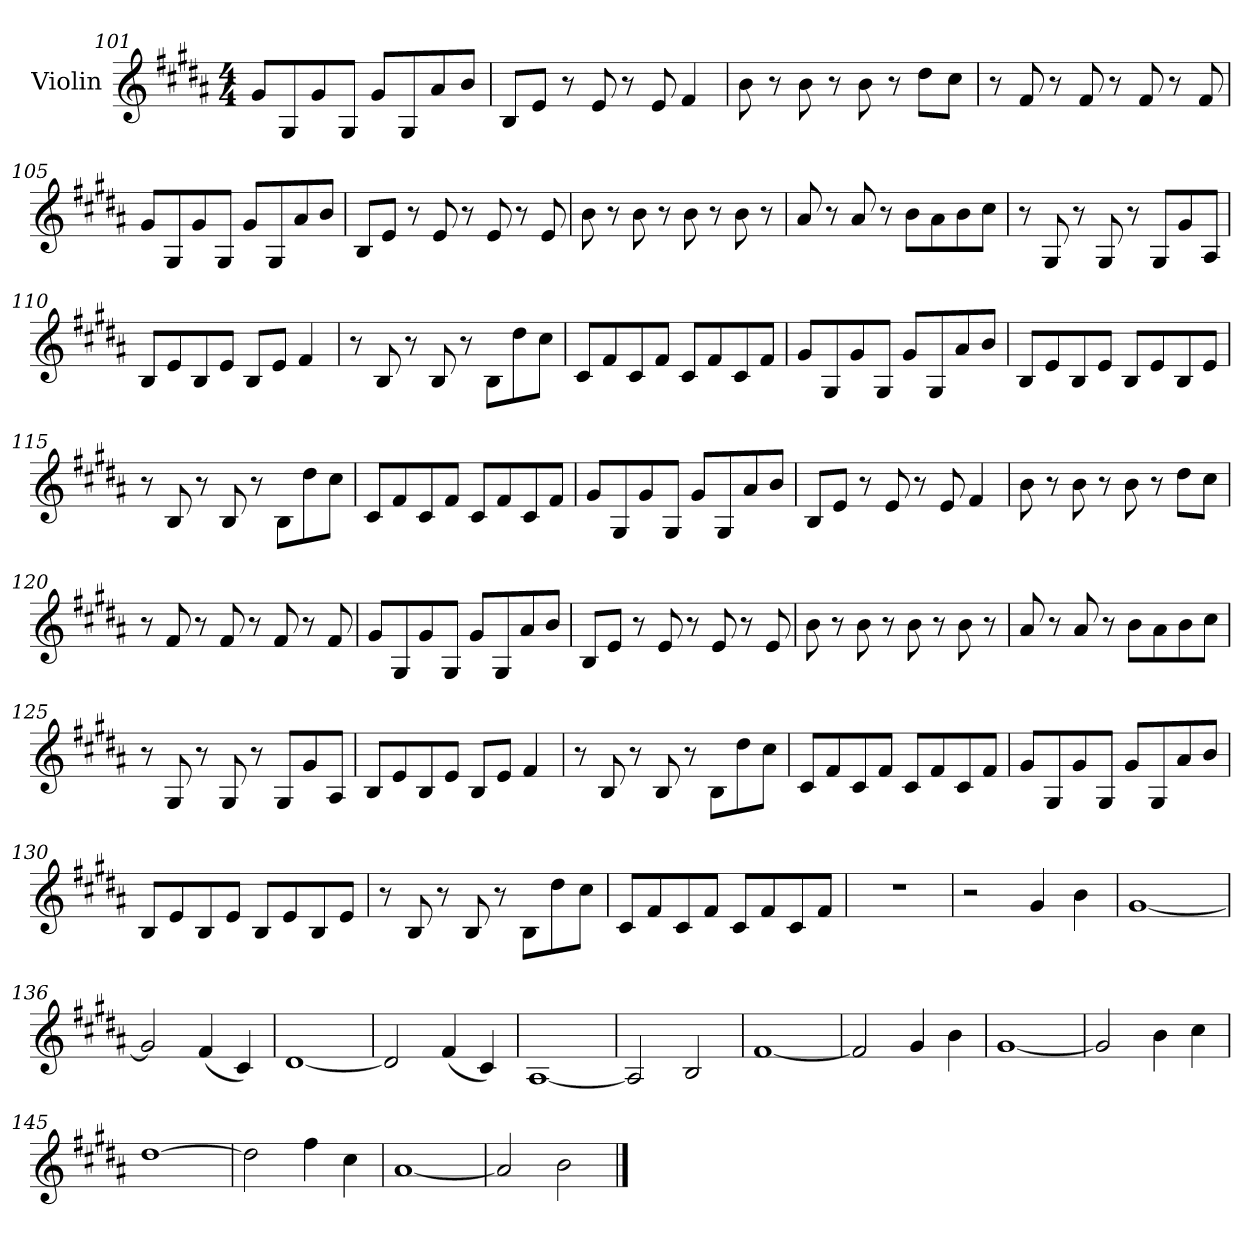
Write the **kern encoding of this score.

**kern
*part1
*staff1
*I"Violin
*I'Vln.
*clefG2
*k[f#c#g#d#a#]
*B:
*M4/4
=101
8g#/L
8G#/
8g#/
8G#/J
8g#/L
8G#/
8a#/
8b/J
=102
8B/L
8e/J
8r
8e/
8r
8e/
4f#/
=103
8b\
8r
8b\
8r
8b\
8r
8dd#\L
8cc#\J
!!LO:LB:g=z
=104
8r
8f#/
8r
8f#/
8r
8f#/
8r
8f#/
=105
8g#/L
8G#/
8g#/
8G#/J
8g#/L
8G#/
8a#/
8b/J
=106
8B/L
8e/J
8r
8e/
8r
8e/
8r
8e/
=107
8b\
8r
8b\
8r
8b\
8r
8b\
8r
!!LO:LB:g=z
=108
8a#/
8r
8a#/
8r
8b\L
8a#\
8b\
8cc#\J
=109
8r
8G#/
8r
8G#/
8r
8G#/L
8g#/
8A#/J
=110
8B/L
8e/
8B/
8e/J
8B/L
8e/J
4f#/
=111
8r
8B/
8r
8B/
8r
8B\L
8dd#\
8cc#\J
!!LO:LB:g=z
=112
8c#/L
8f#/
8c#/
8f#/J
8c#/L
8f#/
8c#/
8f#/J
=113
8g#/L
8G#/
8g#/
8G#/J
8g#/L
8G#/
8a#/
8b/J
=114
8B/L
8e/
8B/
8e/J
8B/L
8e/
8B/
8e/J
=115
8r
8B/
8r
8B/
8r
8B\L
8dd#\
8cc#\J
!!LO:LB:g=z
=116
8c#/L
8f#/
8c#/
8f#/J
8c#/L
8f#/
8c#/
8f#/J
=117
8g#/L
8G#/
8g#/
8G#/J
8g#/L
8G#/
8a#/
8b/J
=118
8B/L
8e/J
8r
8e/
8r
8e/
4f#/
=119
8b\
8r
8b\
8r
8b\
8r
8dd#\L
8cc#\J
!!LO:LB:g=z
=120
8r
8f#/
8r
8f#/
8r
8f#/
8r
8f#/
=121
8g#/L
8G#/
8g#/
8G#/J
8g#/L
8G#/
8a#/
8b/J
=122
8B/L
8e/J
8r
8e/
8r
8e/
8r
8e/
=123
8b\
8r
8b\
8r
8b\
8r
8b\
8r
!!LO:LB:g=z
=124
8a#/
8r
8a#/
8r
8b\L
8a#\
8b\
8cc#\J
=125
8r
8G#/
8r
8G#/
8r
8G#/L
8g#/
8A#/J
=126
8B/L
8e/
8B/
8e/J
8B/L
8e/J
4f#/
=127
8r
8B/
8r
8B/
8r
8B\L
8dd#\
8cc#\J
!!LO:LB:g=z
=128
8c#/L
8f#/
8c#/
8f#/J
8c#/L
8f#/
8c#/
8f#/J
=129
8g#/L
8G#/
8g#/
8G#/J
8g#/L
8G#/
8a#/
8b/J
=130
8B/L
8e/
8B/
8e/J
8B/L
8e/
8B/
8e/J
=131
8r
8B/
8r
8B/
8r
8B\L
8dd#\
8cc#\J
!!LO:LB:g=z
=132
8c#/L
8f#/
8c#/
8f#/J
8c#/L
8f#/
8c#/
8f#/J
=133
1r
=134
2r
4g#/
4b\
=135
[1g#
=136
2g#/]
(4f#/
4c#/)
=137
[1d#
=138
2d#/]
(4f#/
4c#/)
=139
[1A#
=140
2A#/]
2B/
=141
[1f#
=142
2f#/]
4g#/
4b\
!!LO:PB:g=z
=143
[1g#
=144
2g#/]
4b\
4cc#\
=145
[1dd#
=146
2dd#\]
4ff#\
4cc#\
=147
[1a#
=148
2a#/]
2b\
==
*-
